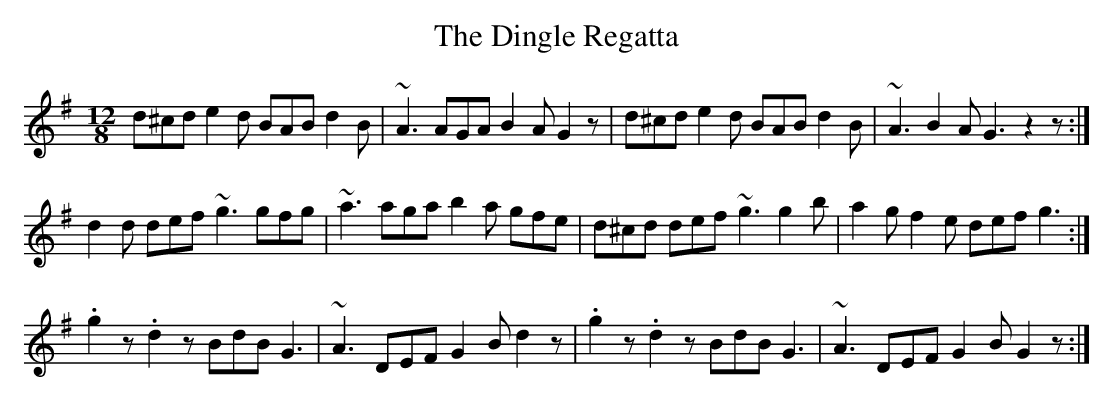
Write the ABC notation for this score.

X:1
T:Dingle Regatta, The
M:12/8
L:1/8
E:12
K:G
d^cd e2 d BAB d2 B|~A3 AGA B2A G2 z|d^cd e2 d BAB d2B|~A3 B2A G3 z2 z:|
d2d def ~g3 gfg|~a3 aga b2a gfe|d^cd def ~g3 g2 b|a2g f2e def g3:|
.g2 z .d2z BdB G3|~A3 DEF G2 B d2 z|.g2 z .d2z BdB G3|~A3 DEF G2 B G2 z:|
